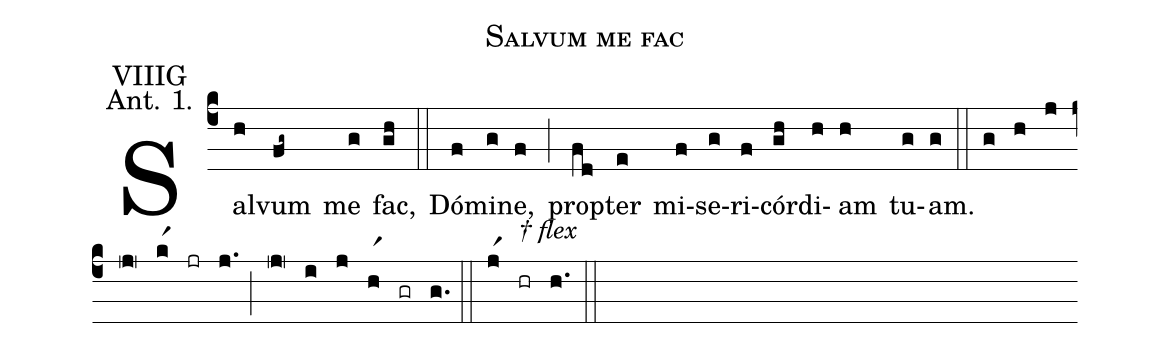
name:Salvum me fac;
office-part:Antiphona;
annotation: VIIIG;
annotation: Ant. 1.;
%%
(c4) Sal(h)vum(fg~) me(g) fac,(gh) (::) Dó(f)mi(g)ne,(f) (;) prop(fd)ter(e) mi(f)se(g)ri(f)cór(gh)di(h)am(h) tu(g)am.(g) (::)
(g) (h) (j) (jR) (kr1) (jr) (j.) (;)
(jR) (i) (j) (hr1) (gr) (g.) (::)
(jr1) (hr[alt:† flex]) (h.) (::)
